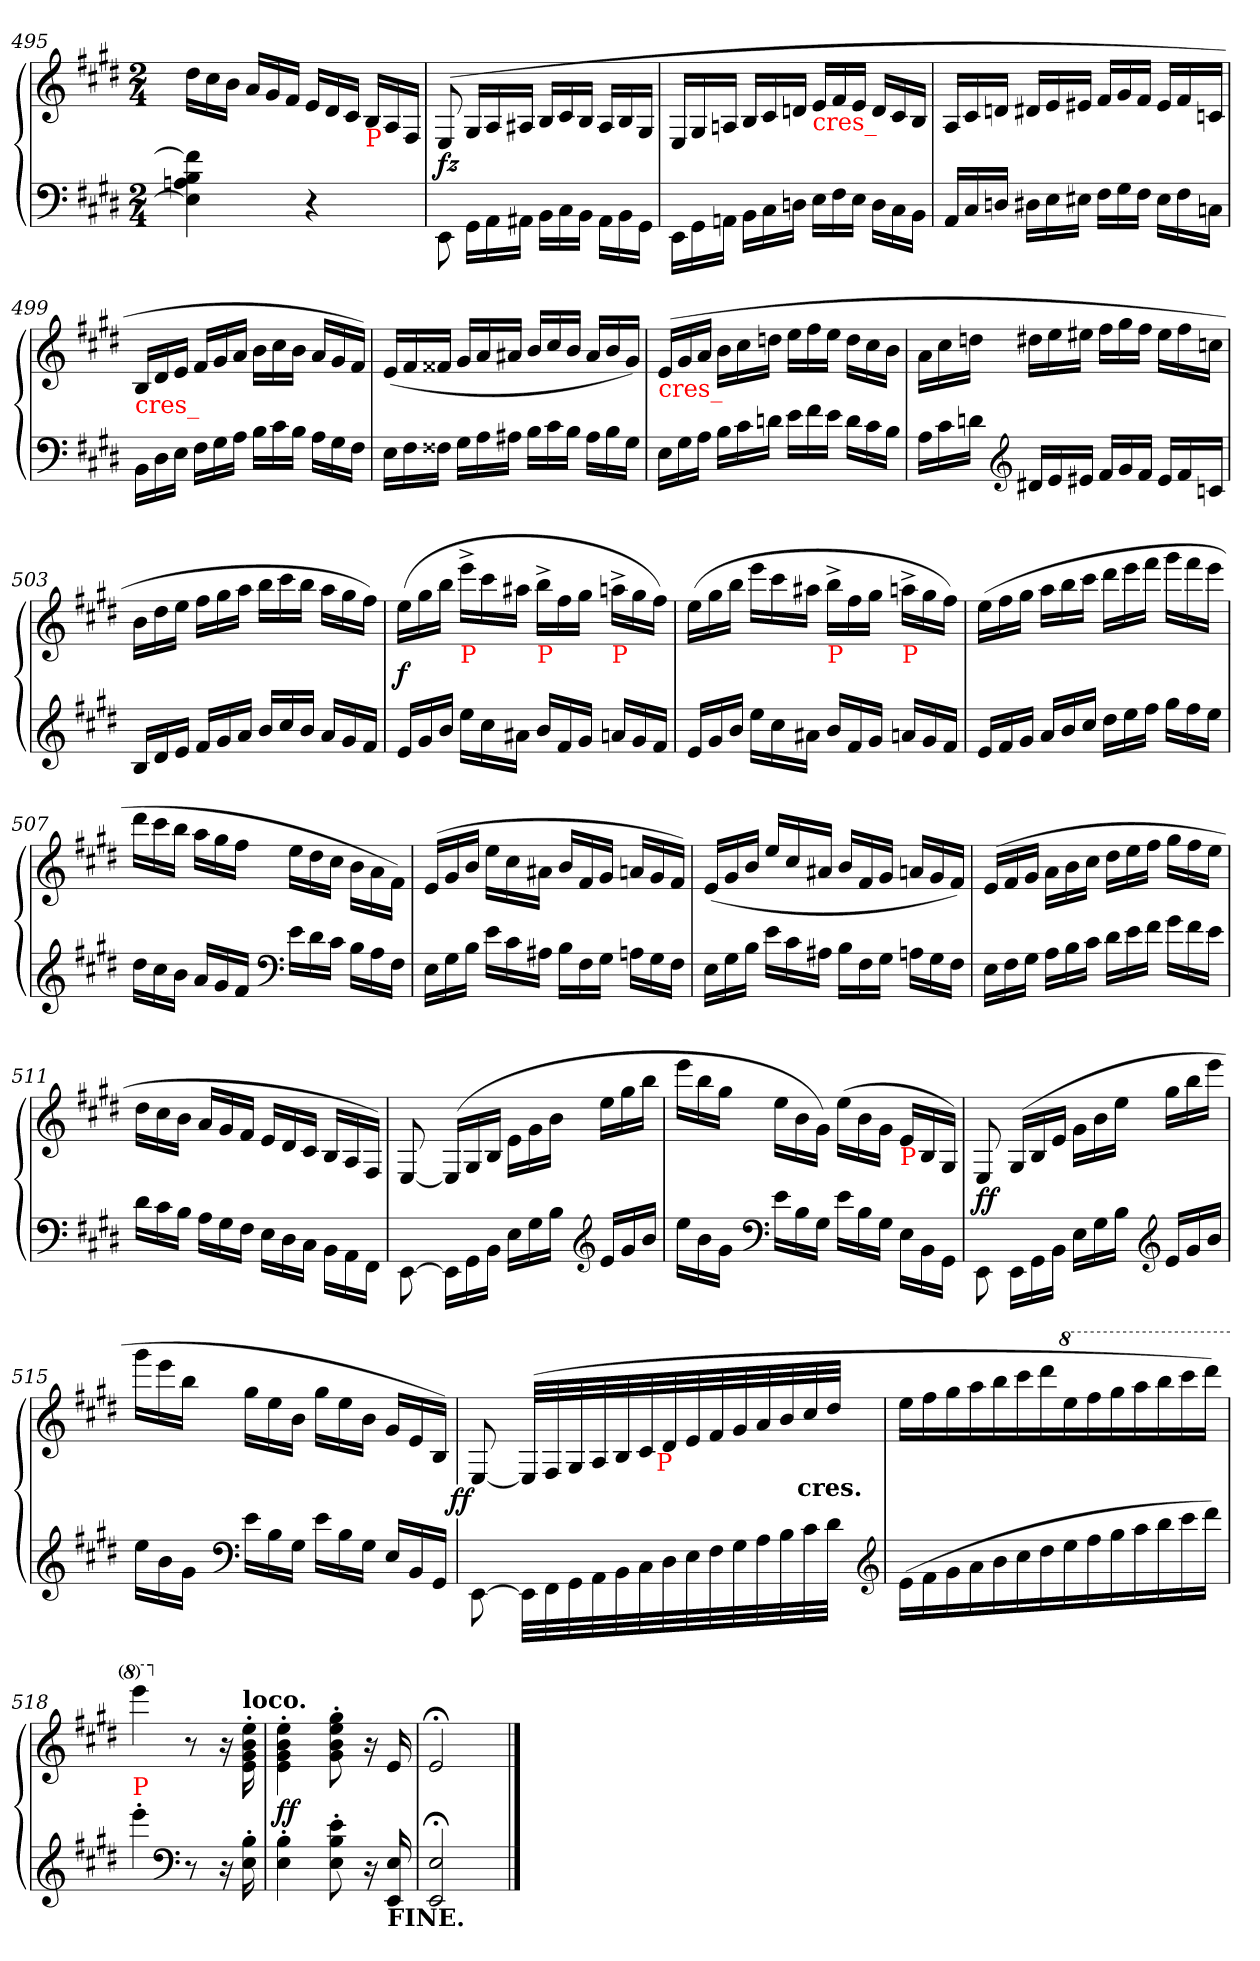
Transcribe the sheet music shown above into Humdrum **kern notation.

**kern	**kern	**dynam
*part1	*part1	*part1
*staff2	*staff1	*staff1/2
*clefF4	*clefG2	*
*k[f#c#g#d#]	*k[f#c#g#d#]	*
*M2/4	*M2/4	*
*	*Xtuplet	*
=495	=495	=495
4f#] 4B 4An 4E]	24dd#LL	.
.	24cc#	.
.	24bJJ	.
.	24aLL	.
.	24g#	.
.	24f#JJ	.
4r	24eLL	.
.	24d#	.
.	24c#JJ	.
!	!LO:TX:b:color=red:t=P	!
.	24B\LL	.
.	24A/	.
.	24F#/JJ	.
=496	=496	=496
8EE\	(>8E/	fz
*Xtuplet	*	*
24GG#\LL	24G#/LL	.
24AA\	24A/	.
24AA#XJJ	24A#XJJ	.
24BB\LL	24B/LL	.
24C#\	24c#/	.
24BB\JJ	24B/JJ	.
24AA#\LL	24A#/LL	.
24BB\	24B/	.
24GG#\JJ	24G#/JJ	.
=497	=497	=497
24EE\LL	24E/LL	.
24GG#\	24G#/	.
24AAn\JJ	24An/JJ	.
24BB\LL	24BLL	.
24C#	24c#	.
24DnJJ	24dnJJ	.
!	!LO:TX:b:color=red:t=cres_	!
24E\LL	24eLL	.
24F#	24f#	.
24EJJ	24eJJ	.
24D\LL	24dLL	.
24C#	24c#	.
24BBJJ	24BJJ	.
=498	=498	=498
24AALL	24ALL	.
24C#	24c#	.
24DnJJ	24dnJJ	.
24D#XLL	24d#XLL	.
24E	24e	.
24E#XJJ	24e#XJJ	.
24F#LL	24f#LL	.
24G#	24g#	.
24F#JJ	24f#JJ	.
24E#LL	24e#LL	.
24F#	24f#	.
24CnJJ	24cnJJ	.
=499	=499	=499
!	!LO:TX:b:color=red:t=cres_	!
24BB\LL	24BLL	.
24D#	24d#	.
24EJJ	24eJJ	.
24F#LL	24f#LL	.
24G#	24g#	.
24AJJ	24aJJ	.
24BLL	24bLL	.
24c#	24cc#	.
24BJJ	24bJJ	.
24ALL	24aLL	.
24G#	24g#	.
24F#JJ	24f#JJ)	.
=500	=500	=500
24ELL	(<24eLL	.
24F#	24f#	.
24F##XJJ	24f##XJJ	.
24G#LL	24g#LL	.
24A	24a	.
24A#XJJ	24a#XJJ	.
24BLL	24b/LL	.
24c#	24cc#	.
24BJJ	24bJJ	.
24A#LL	24a#LL	.
24B	24b	.
24G#JJ	24g#JJ)	.
=501	=501	=501
!	!LO:TX:b:color=red:t=cres_	!
24ELL	(>24eLL	.
24G#	24g#	.
24AJJ	24aJJ	.
24BLL	24bLL	.
24c#	24cc#	.
24dnJJ	24ddnJJ	.
24eLL	24eeLL	.
24f#	24ff#	.
24eJJ	24eeJJ	.
24dLL	24ddLL	.
24c#	24cc#	.
24BJJ	24bJJ	.
=502	=502	=502
24ALL	24aLL	.
24c#	24cc#	.
24dnJJ	24ddnJJ	.
*clefG2	*	*
24d#XLL	24dd#XLL	.
24e	24ee	.
24e#XJJ	24ee#XJJ	.
24f#LL	24ff#LL	.
24g#	24gg#	.
24f#JJ	24ff#JJ	.
24e#LL	24ee#LL	.
24f#	24ff#	.
24cnJJ	24ccnJJ	.
=503	=503	=503
24BLL	24bLL	.
24d#	24dd#	.
24eJJ	24eeJJ	.
24f#LL	24ff#LL	.
24g#	24gg#	.
24aJJ	24aaJJ	.
24b/LL	24bbLL	.
24cc#	24ccc#	.
24bJJ	24bbJJ	.
24aLL	24aaLL	.
24g#	24gg#	.
24f#JJ	24ff#JJ)	.
=504	=504	=504
24eLL	(>24eeLL	f
24g#	24gg#	.
24bJJ	24bbJJ	.
!	!LO:TX:b:color=red:t=P	!
24eeLL	24eee^<LL	.
24cc#	24ccc#	.
24a#XJJ	24aa#XJJ	.
!	!LO:TX:b:color=red:t=P	!
24bLL	24bb^<LL	.
24f#	24ff#	.
24g#JJ	24gg#JJ	.
!	!LO:TX:b:color=red:t=P	!
24anLL	24aan^<LL	.
24g#	24gg#	.
24f#JJ	24ff#JJ)	.
=505	=505	=505
24eLL	(>24eeLL	.
24g#	24gg#	.
24bJJ	24bbJJ	.
24eeLL	24eeeLL	.
24cc#	24ccc#	.
24a#XJJ	24aa#XJJ	.
!	!LO:TX:b:color=red:t=P	!
24bLL	24bb^<LL	.
24f#	24ff#	.
24g#JJ	24gg#JJ	.
!	!LO:TX:b:color=red:t=P	!
24anLL	24aan^<LL	.
24g#	24gg#	.
24f#JJ	24ff#JJ)	.
=506	=506	=506
24eLL	(>24eeLL	.
24f#	24ff#	.
24g#JJ	24gg#JJ	.
24a/LL	24aaLL	.
24b	24bb	.
24cc#JJ	24ccc#JJ	.
24dd#LL	24ddd#LL	.
24ee	24eee	.
24ff#JJ	24fff#JJ	.
24gg#LL	24ggg#LL	.
24ff#	24fff#	.
24eeJJ	24eeeJJ	.
=507	=507	=507
24dd#LL	24ddd#LL	.
24cc#	24ccc#	.
24bJJ	24bbJJ	.
24aLL	24aaLL	.
24g#	24gg#	.
24f#JJ	24ff#JJ	.
*clefF4	*	*
24eLL	24eeLL	.
24d#	24dd#	.
24c#JJ	24cc#JJ	.
24BLL	24b\LL	.
24A	24a	.
24F#JJ	24f#JJ)	.
=508	=508	=508
24ELL	(<24eLL	.
24G#	24g#	.
24BJJ	24bJJ	.
24eLL	24eeLL	.
24c#	24cc#	.
24A#XJJ	24a#XJJ	.
24BLL	24bLL	.
24F#	24f#	.
24G#JJ	24g#JJ	.
24AnLL	24anLL	.
24G#	24g#	.
24F#JJ	24f#JJ)	.
=509	=509	=509
24ELL	(<24eLL	.
24G#	24g#	.
24BJJ	24bJJ	.
24eLL	24ee/LL	.
24c#	24cc#	.
24A#XJJ	24a#XJJ	.
24BLL	24bLL	.
24F#	24f#	.
24G#JJ	24g#JJ	.
24AnLL	24anLL	.
24G#	24g#	.
24F#JJ	24f#JJ)	.
=510	=510	=510
24ELL	(>24eLL	.
24F#	24f#	.
24G#JJ	24g#JJ	.
24ALL	24aLL	.
24B	24b	.
24c#JJ	24cc#JJ	.
24d#LL	24dd#LL	.
24e	24ee	.
24f#JJ	24ff#JJ	.
24g#LL	24gg#LL	.
24f#	24ff#	.
24eJJ	24eeJJ	.
=511	=511	=511
24d#LL	24dd#LL	.
24c#	24cc#	.
24BJJ	24bJJ	.
24ALL	24aLL	.
24G#	24g#	.
24F#JJ	24f#JJ	.
24ELL	24eLL	.
24D#	24d#	.
24C#JJ	24c#JJ	.
24BB\LL	24B/LL	.
24AA\	24A/	.
24FF#\JJ	24F#/JJ)	.
=512	=512	=512
[8EE\	[8E/	.
24EE\LL]	(>24E/LL]	.
24GG#\	24G#/	.
24BB\JJ	24B/JJ	.
24ELL	24e\LL	.
24G#	24g#	.
24BJJ	24bJJ	.
*clefG2	*	*
24eLL	24eeLL	.
24g#	24gg#	.
24bJJ	24bbJJ	.
=513	=513	=513
24eeLL	24eeeLL	.
24b	24bb	.
24g#JJ	24gg#JJ	.
*clefF4	*	*
24eLL	24eeLL	.
24B	24b	.
24G#JJ	24g#JJ)	.
24eLL	(>24eeLL	.
24B	24b	.
24G#JJ	24g#JJ	.
!	!LO:TX:b:color=red:t=P	!
24ELL	24e\LL	.
24BB	24B/	.
24GG#\JJ	24G#/JJ)	.
=514	=514	=514
8EE\	8E/	ff
24EE\LL	(>24G#/LL	.
24GG#\	24B/	.
24BBJJ	24eJJ	.
24ELL	24g#LL	.
24G#	24b	.
24BJJ	24eeJJ	.
*clefG2	*	*
24eLL	24gg#LL	.
24g#	24bb	.
24bJJ	24eeeJJ	.
=515	=515	=515
24eeLL	24ggg#LL	.
24b	24eee	.
24g#JJ	24bbJJ	.
*clefF4	*	*
24eLL	24gg#LL	.
24B	24ee	.
24G#JJ	24bJJ	.
24eLL	24gg#LL	.
24B	24ee	.
24G#JJ	24bJJ	.
24ELL	24g#LL	.
24BB	24e	.
24GG#JJ	24BJJ)	.
=516	=516	=516
!	!	!LO:DY:rj
[8EE\	[8E/	ff
112%3EELLLL]	(>112%3E/LLLL]	.
112%3FF#	112%3F#/	.
112%3GG#	112%3G#/	.
112%3AA	112%3A/	.
112%3BB	112%3B/	.
112%3C#	112%3c#/	.
!	!LO:TX:b:color=red:t=P	!
112%3D#	112%3d#\	.
112%3E	112%3e\	.
112%3F#	112%3f#	.
112%3G#	112%3g#	.
112%3A	112%3a\	.
112%3B	112%3b\	.
!	!LO:TX:c:B:t=cres.	!
112%3c#	112%3cc#\	.
112%3d#JJJJ	112%3dd#\JJJJ	.
*clefG2	*	*
=517	=517	=517
(>28eLL	28eeLL	.
28f#	28ff#	.
28g#	28gg#	.
28a	28aa	.
28b	28bb	.
28cc#	28ccc#	.
28dd#	28ddd#	.
*	*8va	*
28ee	28eee	.
28ff#	28fff#	.
28gg#	28ggg#	.
28aa	28aaa	.
28bb	28bbb	.
28ccc#	28cccc#	.
28ddd#JJ)	28dddd#JJ)	.
=518	=518	=518
!LO:TX:a:color=red:t=P	!	!
4eee'	4eeee	.
*clefF4	*	*
*	*X8va	*
8r	8r	.
16r	16r	.
!	!LO:TX:a:B:t=loco.	!
16B!' 16E!'	16ee!'\ 16b!'\ 16g#!'\ 16e!'\	.
=519	=519	=519
4B!' 4E!'	4ee!'\ 4b!'\ 4g#!'\ 4e!'\	ff
8e!' 8B!' 8E!'	8gg#!' 8ee!' 8b!' 8g#!'	.
16r	16r	.
!LO:TX:b:B:t=FINE.	!	!
16E! 16EE!	16e!	.
=520	=520	=520
2E!;< 2EE!;<	2e;<!	.
==	==	==
*-	*-	*-
